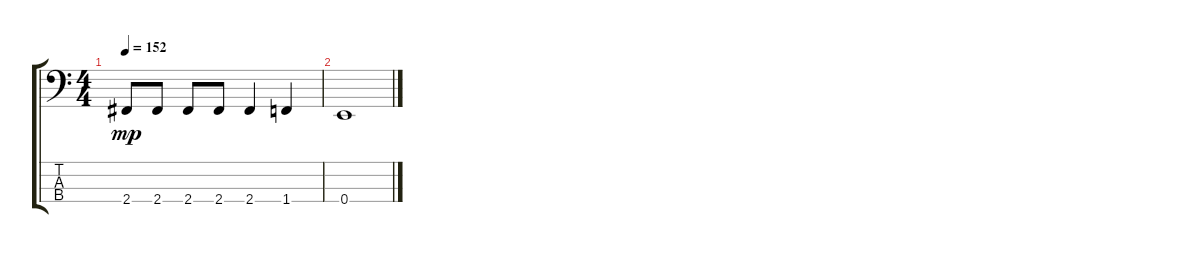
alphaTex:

\track "" {instrument electricbasspick}
\staff {score tabs}
\tuning (G2 D2 A1 E1) {hide}
\ts (4 4)
\tempo 152
\clef f4
\ks c
2.4.8{dy mp} 2.4.8 2.4.8 2.4.8 2.4.4 1.4.4 |
0.4.1
